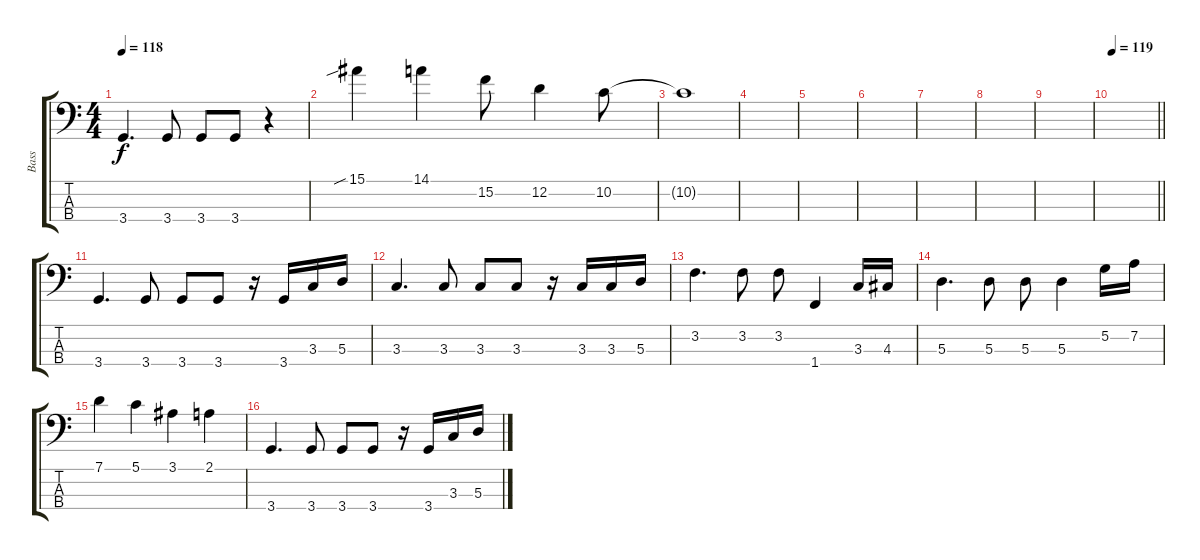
\track ("Bass" "Bass") {instrument electricbassfinger}
\staff {score tabs}
\tuning (G2 D2 A1 E1) {hide}
\ts (4 4)
\tempo 118
\clef f4
\ks c
3.4.4{d dy f} 3.4.8 3.4.8 3.4.8 r.4 |
15.1{sib}.4 14.1.4 15.2.8 12.2.4 10.2.8 |
10.2{t}.1 |
|
|
|
|
|
|
\tempo 119
\barLineRight lightlight
|
3.4.4{d} 3.4.8 3.4.8 3.4.8 r.16 3.4.16 3.3.16 5.3.16 |
3.3.4{d} 3.3.8 3.3.8 3.3.8 r.16 3.3.16 3.3.16 5.3.16 |
3.2.4{d} 3.2.8 3.2.8 1.4.4 3.3.16 4.3.16 |
5.3.4{d} 5.3.8 5.3.8 5.3.4 5.2.16 7.2.16 |
7.1.4 5.1.4 3.1.4 2.1.4 |
3.4.4{d} 3.4.8 3.4.8 3.4.8 r.16 3.4.16 3.3.16 5.3.16
